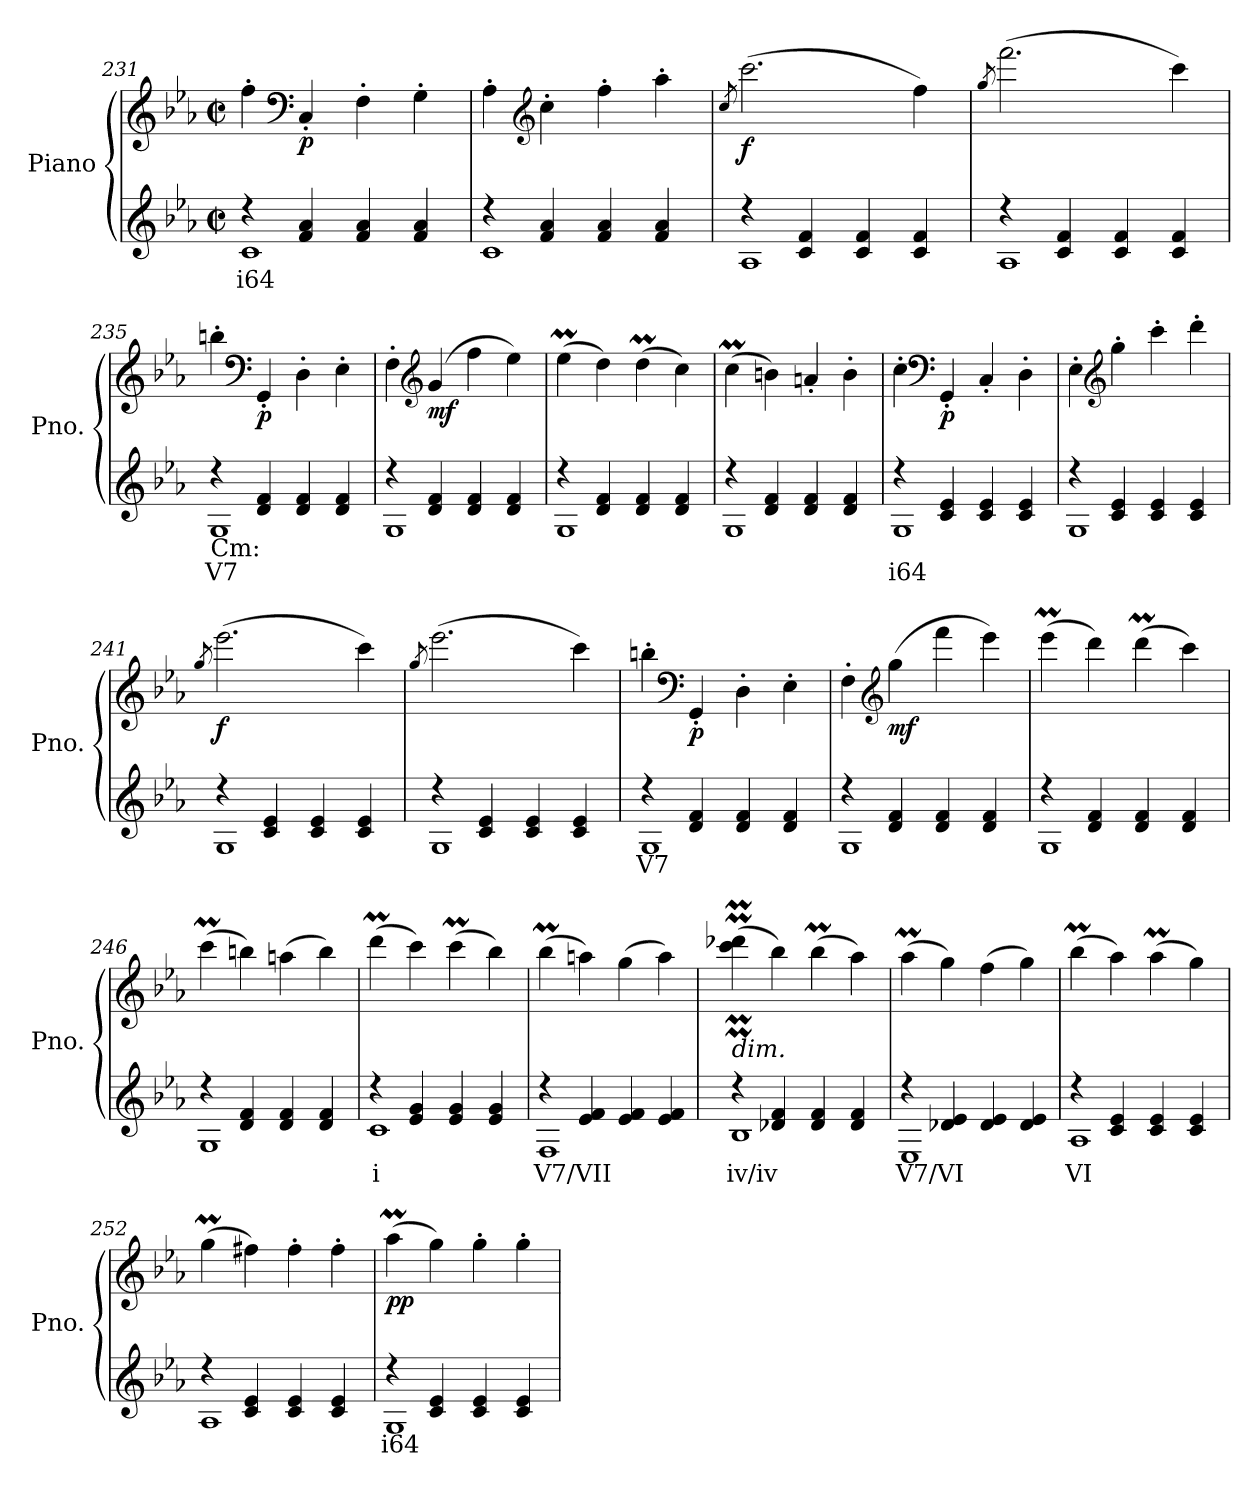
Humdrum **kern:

**kern	**text	**kern	**dynam
*part1	*part1	*part1	*part1
*staff2	*staff2	*staff1	*staff1/2
*I"Piano	*	*	*
*I'Pno.	*	*	*
*clefG2	*	*clefG2	*
*k[b-e-a-]	*	*k[b-e-a-]	*
*M2/2	*	*M2/2	*
*met(c|)	*	*met(c|)	*
=231	=231	=231	=231
*^	*	*	*
!	!	!LO:LY:b	!	!
4r	1c	i64	4ff'\	.
*	*	*	*clefF4	*
!	!	!	!	!LO:DY:b
4f/ 4a-/	.	.	4C'/	p
4f/ 4a-/	.	.	4F'\	.
4f/ 4a-/	.	.	4G'\	.
=232	=232	=232	=232	=232
4r	1c	.	4A-'\	.
*	*	*	*clefG2	*
4f/ 4a-/	.	.	4cc'\	.
4f/ 4a-/	.	.	4ff'\	.
4f/ 4a-/	.	.	4aa-'\	.
=233	=233	=233	=233	=233
.	.	.	8qcc/	.
!	!	!	!	!LO:DY:b
4r	1A-	.	(>2.ccc\	f
4c/ 4f/	.	.	.	.
4c/ 4f/	.	.	.	.
4c/ 4f/	.	.	4ff\)	.
=234	=234	=234	=234	=234
.	.	.	8qgg/	.
4r	1A-	.	(>2.fff\	.
4c/ 4f/	.	.	.	.
4c/ 4f/	.	.	.	.
4c/ 4f/	.	.	4ccc\)	.
=235	=235	=235	=235	=235
!LO:TX:b:t=Cm&colon;	!	!	!	!
!	!	!LO:LY:b	!	!
4r	1G	V7	4bbn'\	.
*	*	*	*clefF4	*
!	!	!	!	!LO:DY:b
4d/ 4f/	.	.	4GG'/	p
4d/ 4f/	.	.	4D'\	.
4d/ 4f/	.	.	4E-'\	.
!!LO:LB:g=z
=236	=236	=236	=236	=236
4r	1G	.	4F'\	.
*	*	*	*clefG2	*
!	!	!	!	!LO:DY:b
4d/ 4f/	.	.	(>4g/	mf
4d/ 4f/	.	.	4ff\	.
4d/ 4f/	.	.	4ee-\)	.
=237	=237	=237	=237	=237
4r	1G	.	(>4ee-M\	.
4d/ 4f/	.	.	4dd\)	.
4d/ 4f/	.	.	(>4ddm\	.
4d/ 4f/	.	.	4cc\)	.
=238	=238	=238	=238	=238
4r	1G	.	(>4ccM\	.
4d/ 4f/	.	.	4bn\)	.
4d/ 4f/	.	.	4an'/	.
4d/ 4f/	.	.	4b'\	.
=239	=239	=239	=239	=239
!	!	!LO:LY:b	!	!
4r	1G	i64	4cc'\	.
*	*	*	*clefF4	*
!	!	!	!	!LO:DY:b
4c/ 4e-/	.	.	4GG'/	p
4c/ 4e-/	.	.	4C'/	.
4c/ 4e-/	.	.	4D'\	.
=240	=240	=240	=240	=240
4r	1G	.	4E-'\	.
*	*	*	*clefG2	*
4c/ 4e-/	.	.	4gg'\	.
4c/ 4e-/	.	.	4ccc'\	.
4c/ 4e-/	.	.	4ddd'\	.
=241	=241	=241	=241	=241
.	.	.	8qgg/	.
!	!	!	!	!LO:DY:b
4r	1G	.	(>2.eee-\	f
4c/ 4e-/	.	.	.	.
4c/ 4e-/	.	.	.	.
4c/ 4e-/	.	.	4ccc\)	.
=242	=242	=242	=242	=242
.	.	.	8qgg/	.
4r	1G	.	(>2.eee-\	.
4c/ 4e-/	.	.	.	.
4c/ 4e-/	.	.	.	.
4c/ 4e-/	.	.	4ccc\)	.
=243	=243	=243	=243	=243
!	!	!LO:LY:b	!	!
4r	1G	V7	4bbn'\	.
*	*	*	*clefF4	*
!	!	!	!	!LO:DY:b
4d/ 4f/	.	.	4GG'/	p
4d/ 4f/	.	.	4D'\	.
4d/ 4f/	.	.	4E-'\	.
=244	=244	=244	=244	=244
4r	1G	.	4F'\	.
*	*	*	*clefG2	*
!	!	!	!	!LO:DY:b
4d/ 4f/	.	.	(>4gg\	mf
4d/ 4f/	.	.	4fff\	.
4d/ 4f/	.	.	4eee-\)	.
=245	=245	=245	=245	=245
4r	1G	.	(>4eee-M\	.
4d/ 4f/	.	.	4ddd\)	.
4d/ 4f/	.	.	(>4dddm\	.
4d/ 4f/	.	.	4ccc\)	.
!!LO:PB:g=z
=246	=246	=246	=246	=246
4r	1G	.	(>4cccM\	.
4d/ 4f/	.	.	4bbn\)	.
4d/ 4f/	.	.	(>4aan\	.
4d/ 4f/	.	.	4bb\)	.
=247	=247	=247	=247	=247
!	!	!LO:LY:b	!	!
4r	1c	i	(>4dddm\	.
4e-/ 4g/	.	.	4ccc\)	.
4e-/ 4g/	.	.	(>4cccM\	.
4e-/ 4g/	.	.	4bb-\)	.
=248	=248	=248	=248	=248
!	!	!LO:LY:b	!	!
4r	1F	V7/VII	(>4bb-M\	.
4e-/ 4f/	.	.	4aan\)	.
4e-/ 4f/	.	.	(>4gg\	.
4e-/ 4f/	.	.	4aa\)	.
=249	=249	=249	=249	=249
!	!	!	!LO:TX:b:i:t=dim.	!
!	!	!LO:LY:b	!	!
4r	1B-	iv/iv	(>4ccc\M 4ddd-X\M	.
4d-X/ 4f/	.	.	4bb-\)	.
4d-/ 4f/	.	.	(>4bb-M\	.
4d-/ 4f/	.	.	4aa-\)	.
=250	=250	=250	=250	=250
!	!	!LO:LY:b	!	!
4r	1E-	V7/VI	(>4aa-M\	.
4d-X/ 4e-/	.	.	4gg\)	.
4d-/ 4e-/	.	.	(>4ff\	.
4d-/ 4e-/	.	.	4gg\)	.
=251	=251	=251	=251	=251
!	!	!LO:LY:b	!	!
4r	1A-	VI	(>4bb-M\	.
4c/ 4e-/	.	.	4aa-\)	.
4c/ 4e-/	.	.	(>4aa-M\	.
4c/ 4e-/	.	.	4gg\)	.
=252	=252	=252	=252	=252
4r	1A-	.	(>4ggm\	.
4c/ 4e-/	.	.	4ff#X\)	.
4c/ 4e-/	.	.	4ff#'\	.
4c/ 4e-/	.	.	4ff#'\	.
=253	=253	=253	=253	=253
!	!	!LO:LY:b	!	!LO:DY:b
4r	1G	i64	(>4aa-M\	pp
4c/ 4e-/	.	.	4gg\)	.
4c/ 4e-/	.	.	4gg'\	.
4c/ 4e-/	.	.	4gg'\	.
*v	*v	*	*	*
=	=	=	=
*-	*-	*-	*-
